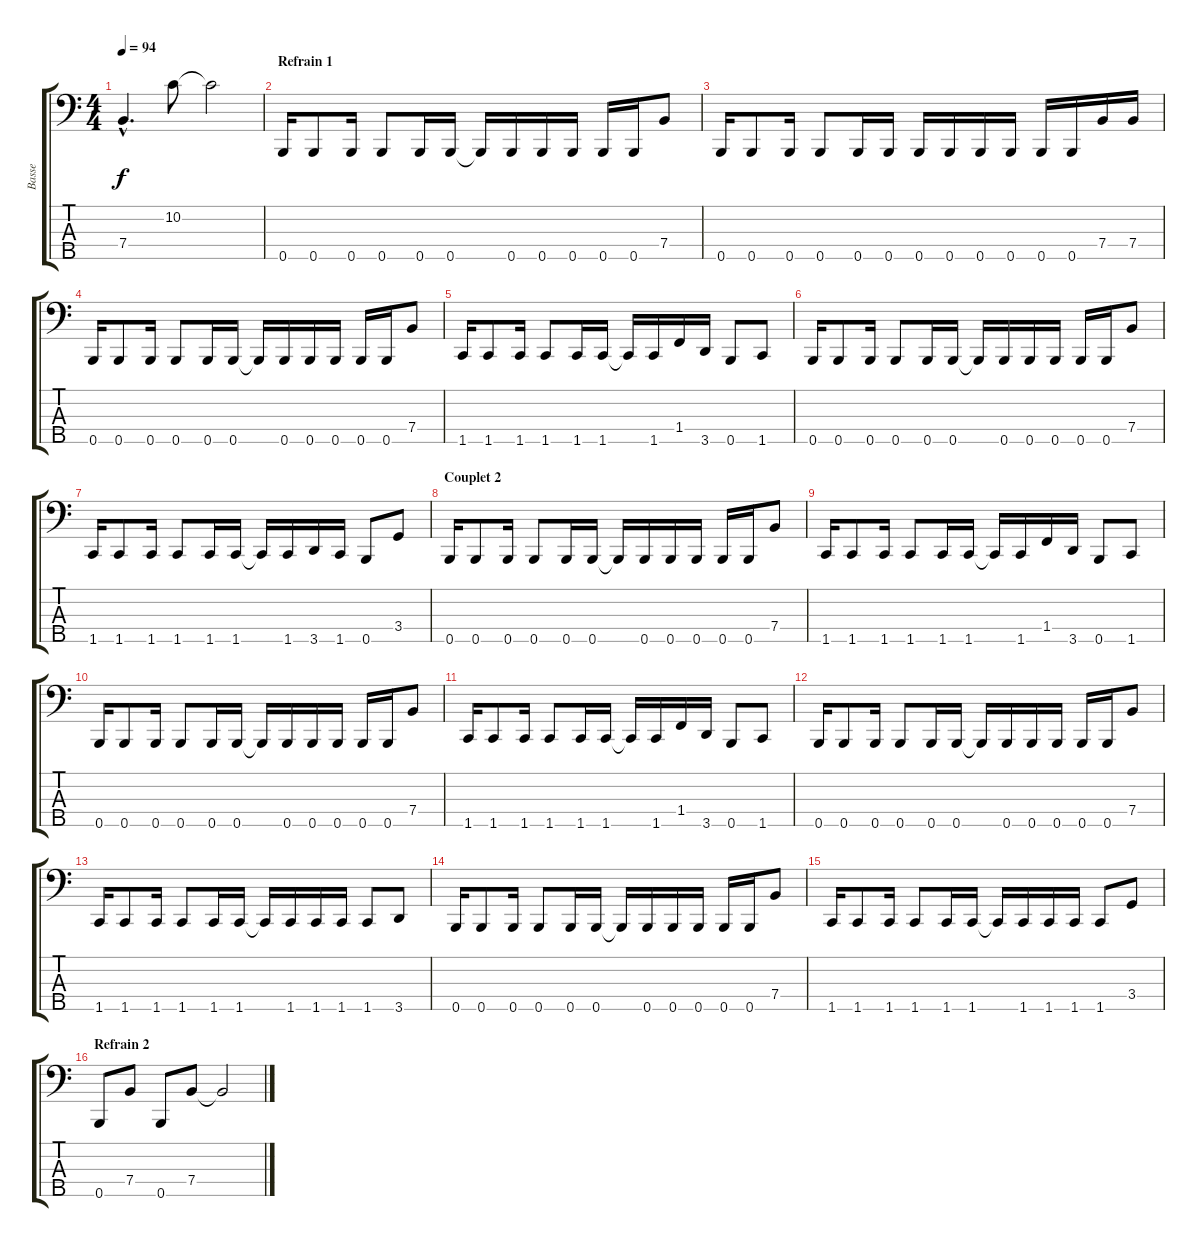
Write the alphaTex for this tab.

\track ("Basse" "Basse") {instrument electricbasspick}
\staff {score tabs}
\tuning (G2 D2 A1 E1 B0) {hide}
\ts (4 4)
\tempo 94
\clef f4
\ks c
7.4{hac t}.4{d dy f} 10.2.8 10.2{t}.2 |
\section ("" "Refrain 1")
0.5.16 0.5.8 0.5.16 0.5.8 0.5.16 0.5.16 0.5{t}.16 0.5.16 0.5.16 0.5.16 0.5.16 0.5.16 7.4.8 |
0.5.16 0.5.8 0.5.16 0.5.8 0.5.16 0.5.16 0.5.16 0.5.16 0.5.16 0.5.16 0.5.16 0.5.16 7.4.16 7.4.16 |
0.5.16 0.5.8 0.5.16 0.5.8 0.5.16 0.5.16 0.5{t}.16 0.5.16 0.5.16 0.5.16 0.5.16 0.5.16 7.4.8 |
1.5.16 1.5.8 1.5.16 1.5.8 1.5.16 1.5.16 1.5{t}.16 1.5.16 1.4.16 3.5.16 0.5.8 1.5.8 |
0.5.16 0.5.8 0.5.16 0.5.8 0.5.16 0.5.16 0.5{t}.16 0.5.16 0.5.16 0.5.16 0.5.16 0.5.16 7.4.8 |
1.5.16 1.5.8 1.5.16 1.5.8 1.5.16 1.5.16 1.5{t}.16 1.5.16 3.5.16 1.5.16 0.5.8 3.4.8 |
\section ("" "Couplet 2")
0.5.16 0.5.8 0.5.16 0.5.8 0.5.16 0.5.16 0.5{t}.16 0.5.16 0.5.16 0.5.16 0.5.16 0.5.16 7.4.8 |
1.5.16 1.5.8 1.5.16 1.5.8 1.5.16 1.5.16 1.5{t}.16 1.5.16 1.4.16 3.5.16 0.5.8 1.5.8 |
0.5.16 0.5.8 0.5.16 0.5.8 0.5.16 0.5.16 0.5{t}.16 0.5.16 0.5.16 0.5.16 0.5.16 0.5.16 7.4.8 |
1.5.16 1.5.8 1.5.16 1.5.8 1.5.16 1.5.16 1.5{t}.16 1.5.16 1.4.16 3.5.16 0.5.8 1.5.8 |
0.5.16 0.5.8 0.5.16 0.5.8 0.5.16 0.5.16 0.5{t}.16 0.5.16 0.5.16 0.5.16 0.5.16 0.5.16 7.4.8 |
1.5.16 1.5.8 1.5.16 1.5.8 1.5.16 1.5.16 1.5{t}.16 1.5.16 1.5.16 1.5.16 1.5.8 3.5.8 |
0.5.16 0.5.8 0.5.16 0.5.8 0.5.16 0.5.16 0.5{t}.16 0.5.16 0.5.16 0.5.16 0.5.16 0.5.16 7.4.8 |
1.5.16 1.5.8 1.5.16 1.5.8 1.5.16 1.5.16 1.5{t}.16 1.5.16 1.5.16 1.5.16 1.5.8 3.4.8 |
\section ("" "Refrain 2")
0.5.8 7.4.8 0.5.8 7.4.8 7.4{t}.2
